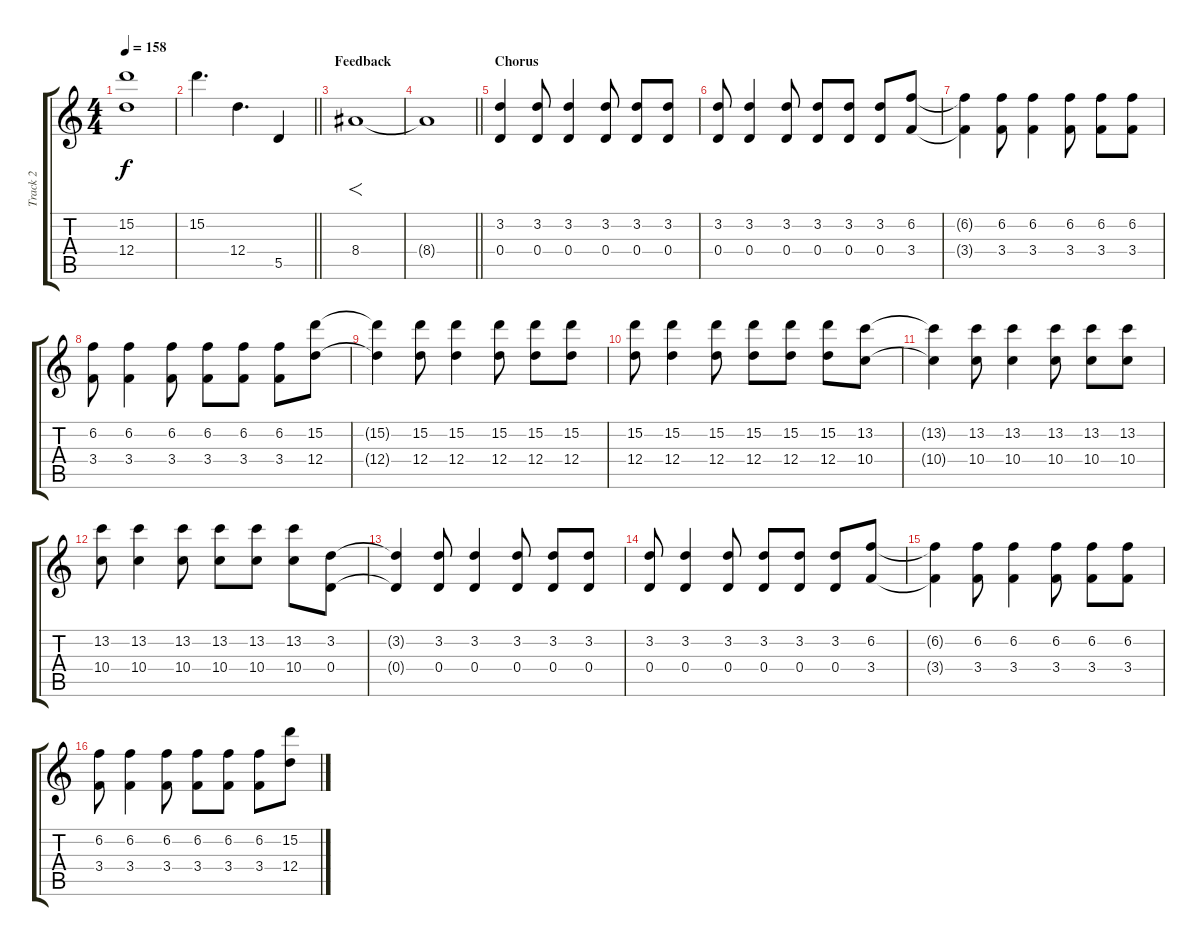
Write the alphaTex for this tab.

\track ("Track 2" "Track 2") {instrument distortionguitar}
\staff {score tabs}
\tuning (E4 B3 G3 D3 A2 D2) {hide}
\ts (4 4)
\tempo 158
\clef g2
\ks c
(15.2{t} 12.4{t}).1{dy f} |
\barLineRight lightlight
15.2.4{d} 12.4.4{d} 5.5.4 |
\section ("" "Feedback")
8.4.1{f} |
\barLineRight lightlight
8.4{t}.1 |
\section ("" "Chorus")
(3.2 0.4).4 (3.2 0.4).8 (3.2 0.4).4 (3.2 0.4).8 (3.2 0.4).8 (3.2 0.4).8 |
(3.2 0.4).8 (3.2 0.4).4 (3.2 0.4).8 (3.2 0.4).8 (3.2 0.4).8 (3.2 0.4).8 (6.2 3.4).8 |
(6.2{t} 3.4{t}).4 (6.2 3.4).8 (6.2 3.4).4 (6.2 3.4).8 (6.2 3.4).8 (6.2 3.4).8 |
(6.2 3.4).8 (6.2 3.4).4 (6.2 3.4).8 (6.2 3.4).8 (6.2 3.4).8 (6.2 3.4).8 (15.2 12.4).8 |
(15.2{t} 12.4{t}).4 (15.2 12.4).8 (15.2 12.4).4 (15.2 12.4).8 (15.2 12.4).8 (15.2 12.4).8 |
(15.2 12.4).8 (15.2 12.4).4 (15.2 12.4).8 (15.2 12.4).8 (15.2 12.4).8 (15.2 12.4).8 (13.2 10.4).8 |
(13.2{t} 10.4{t}).4 (13.2 10.4).8 (13.2 10.4).4 (13.2 10.4).8 (13.2 10.4).8 (13.2 10.4).8 |
(13.2 10.4).8 (13.2 10.4).4 (13.2 10.4).8 (13.2 10.4).8 (13.2 10.4).8 (13.2 10.4).8 (3.2 0.4).8 |
(3.2{t} 0.4{t}).4 (3.2 0.4).8 (3.2 0.4).4 (3.2 0.4).8 (3.2 0.4).8 (3.2 0.4).8 |
(3.2 0.4).8 (3.2 0.4).4 (3.2 0.4).8 (3.2 0.4).8 (3.2 0.4).8 (3.2 0.4).8 (6.2 3.4).8 |
(6.2{t} 3.4{t}).4 (6.2 3.4).8 (6.2 3.4).4 (6.2 3.4).8 (6.2 3.4).8 (6.2 3.4).8 |
(6.2 3.4).8 (6.2 3.4).4 (6.2 3.4).8 (6.2 3.4).8 (6.2 3.4).8 (6.2 3.4).8 (15.2 12.4).8
